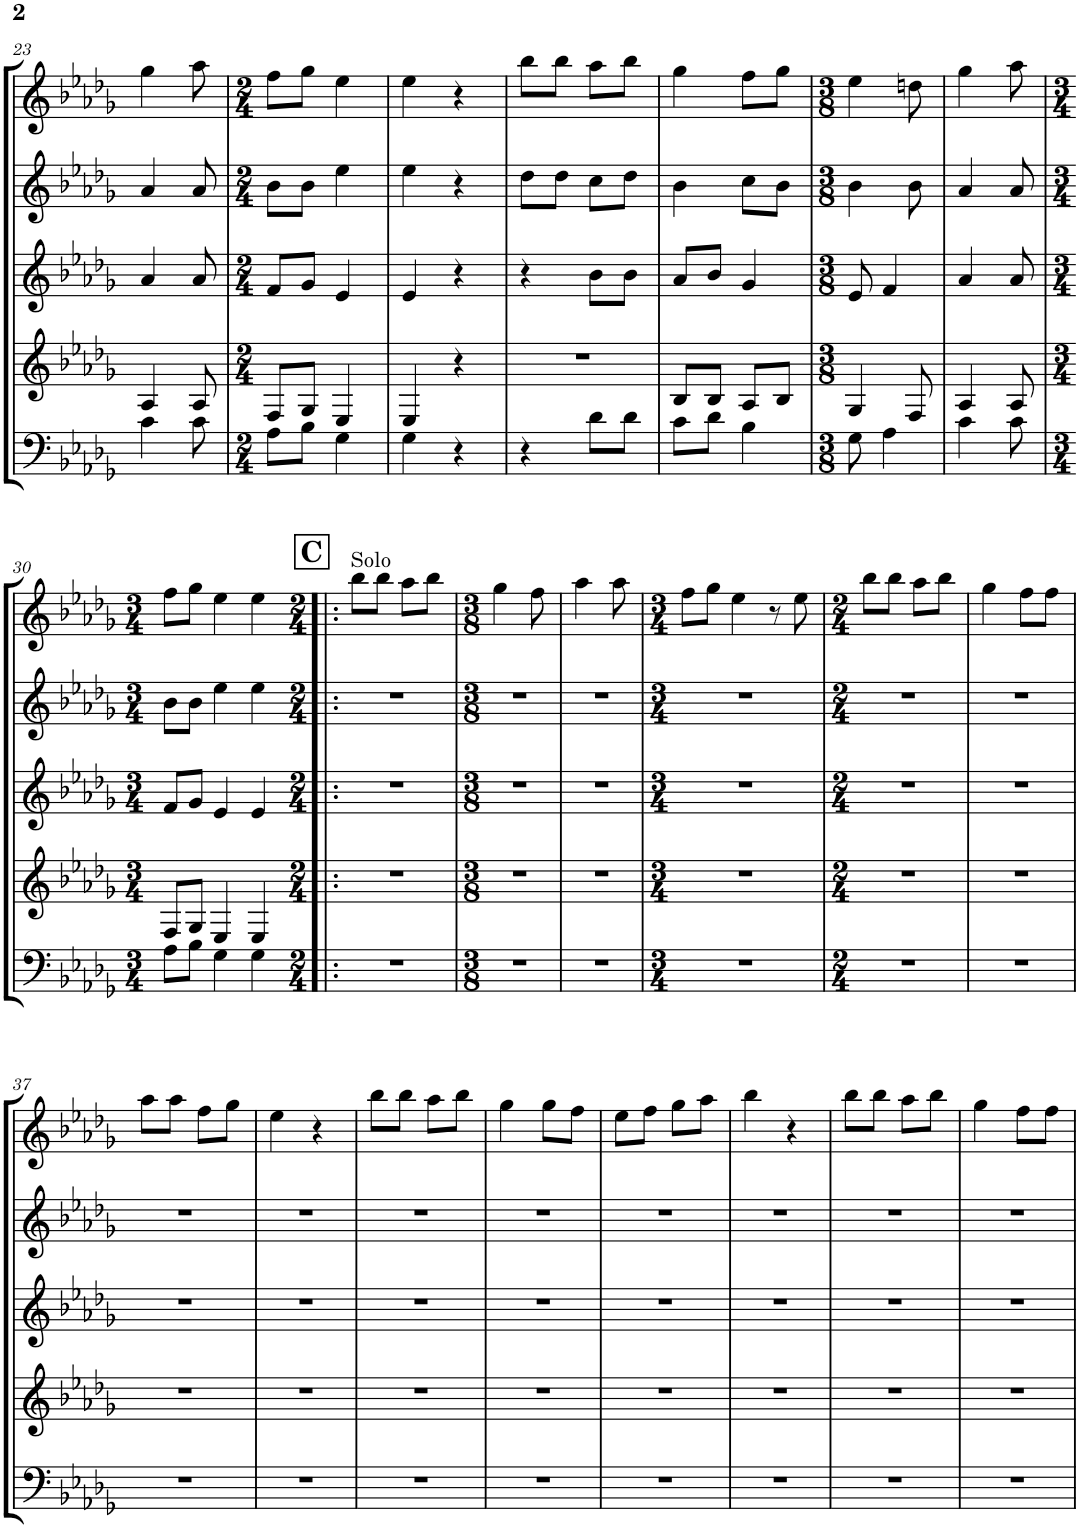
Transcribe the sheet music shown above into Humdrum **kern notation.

**kern	**kern	**kern	**kern	**kern
*part5	*part4	*part3	*part2	*part1
*staff5	*staff4	*staff3	*staff2	*staff1
*I"Bassoon	*I"Horn in F	*I"Bb Clarinet	*I"Oboe	*I"Flute
*I'Bsn	*I'Hn	*I'Cl	*I'Ob	*I'Fl
!!LO:PB:g=z
*clefF4	*clefG2	*clefG2	*clefG2	*clefG2
*	*ITrd4c7	*ITrd1c2	*	*
*k[b-e-a-d-g-]	*k[b-e-a-d-g-]	*k[b-e-a-d-g-]	*k[b-e-a-d-g-]	*k[b-e-a-d-g-]
*M3/8	*M3/8	*M3/8	*M3/8	*M3/8
=23	=23	=23	=23	=23
4c\	4A-/	4a-/	4a-/	4gg-\
8c\	8A-/	8a-/	8a-/	8aa-\
=24	=24	=24	=24	=24
*M2/4	*M2/4	*M2/4	*M2/4	*M2/4
8A-\L	8F/L	8f/L	8b-\L	8ff\L
8B-\J	8G-/J	8g-/J	8b-\J	8gg-\J
4G-\	4E-/	4e-/	4ee-\	4ee-\
=25	=25	=25	=25	=25
4G-\	4E-/	4e-/	4ee-\	4ee-\
4r	4r	4r	4r	4r
=26	=26	=26	=26	=26
4r	2r	4r	8dd-\L	8bb-\L
.	.	.	8dd-\J	8bb-\J
8d-\L	.	8b-\L	8cc\L	8aa-\L
8d-\J	.	8b-\J	8dd-\J	8bb-\J
=27	=27	=27	=27	=27
8c\L	8B-/L	8a-/L	4b-\	4gg-\
8d-\J	8B-/J	8b-/J	.	.
4B-\	8A-/L	4g-/	8cc\L	8ff\L
.	8B-/J	.	8b-\J	8gg-\J
=28	=28	=28	=28	=28
*M3/8	*M3/8	*M3/8	*M3/8	*M3/8
8G-\	4G-/	8e-/	4b-\	4ee-\
4A-\	.	4f/	.	.
.	8F/	.	8b-\	8ddn\
=29	=29	=29	=29	=29
4c\	4A-/	4a-/	4a-/	4gg-\
8c\	8A-/	8a-/	8a-/	8aa-\
!!LO:LB:g=z
=30	=30	=30	=30	=30
*M3/4	*M3/4	*M3/4	*M3/4	*M3/4
8A-\L	8F/L	8f/L	8b-\L	8ff\L
8B-\J	8G-/J	8g-/J	8b-\J	8gg-\J
4G-\	4E-/	4e-/	4ee-\	4ee-\
4G-\	4E-/	4e-/	4ee-\	4ee-\
!!LO:REH:place=s1:a:B:cj:fs=14:t=C
=31!|:	=31!|:	=31!|:	=31!|:	=31!|:
*M2/4	*M2/4	*M2/4	*M2/4	*M2/4
!	!	!	!	!LO:TX:a:t=Solo
2r	2r	2r	2r	8bb-\L
.	.	.	.	8bb-\J
.	.	.	.	8aa-\L
.	.	.	.	8bb-\J
=32	=32	=32	=32	=32
*M3/8	*M3/8	*M3/8	*M3/8	*M3/8
4.r	4.r	4.r	4.r	4gg-\
.	.	.	.	8ff\
=33	=33	=33	=33	=33
4.r	4.r	4.r	4.r	4aa-\
.	.	.	.	8aa-\
=34	=34	=34	=34	=34
*M3/4	*M3/4	*M3/4	*M3/4	*M3/4
2.r	2.r	2.r	2.r	8ff\L
.	.	.	.	8gg-\J
.	.	.	.	4ee-\
.	.	.	.	8r
.	.	.	.	8ee-\
=35	=35	=35	=35	=35
*M2/4	*M2/4	*M2/4	*M2/4	*M2/4
2r	2r	2r	2r	8bb-\L
.	.	.	.	8bb-\J
.	.	.	.	8aa-\L
.	.	.	.	8bb-\J
=36	=36	=36	=36	=36
2r	2r	2r	2r	4gg-\
.	.	.	.	8ff\L
.	.	.	.	8ff\J
!!LO:LB:g=z
=37	=37	=37	=37	=37
2r	2r	2r	2r	8aa-\L
.	.	.	.	8aa-\J
.	.	.	.	8ff\L
.	.	.	.	8gg-\J
=38	=38	=38	=38	=38
2r	2r	2r	2r	4ee-\
.	.	.	.	4r
=39	=39	=39	=39	=39
2r	2r	2r	2r	8bb-\L
.	.	.	.	8bb-\J
.	.	.	.	8aa-\L
.	.	.	.	8bb-\J
=40	=40	=40	=40	=40
2r	2r	2r	2r	4gg-\
.	.	.	.	8gg-\L
.	.	.	.	8ff\J
=41	=41	=41	=41	=41
2r	2r	2r	2r	8ee-\L
.	.	.	.	8ff\J
.	.	.	.	8gg-\L
.	.	.	.	8aa-\J
=42	=42	=42	=42	=42
2r	2r	2r	2r	4bb-\
.	.	.	.	4r
=43	=43	=43	=43	=43
2r	2r	2r	2r	8bb-\L
.	.	.	.	8bb-\J
.	.	.	.	8aa-\L
.	.	.	.	8bb-\J
=44	=44	=44	=44	=44
2r	2r	2r	2r	4gg-\
.	.	.	.	8ff\L
.	.	.	.	8ff\J
=	=	=	=	=
*-	*-	*-	*-	*-
